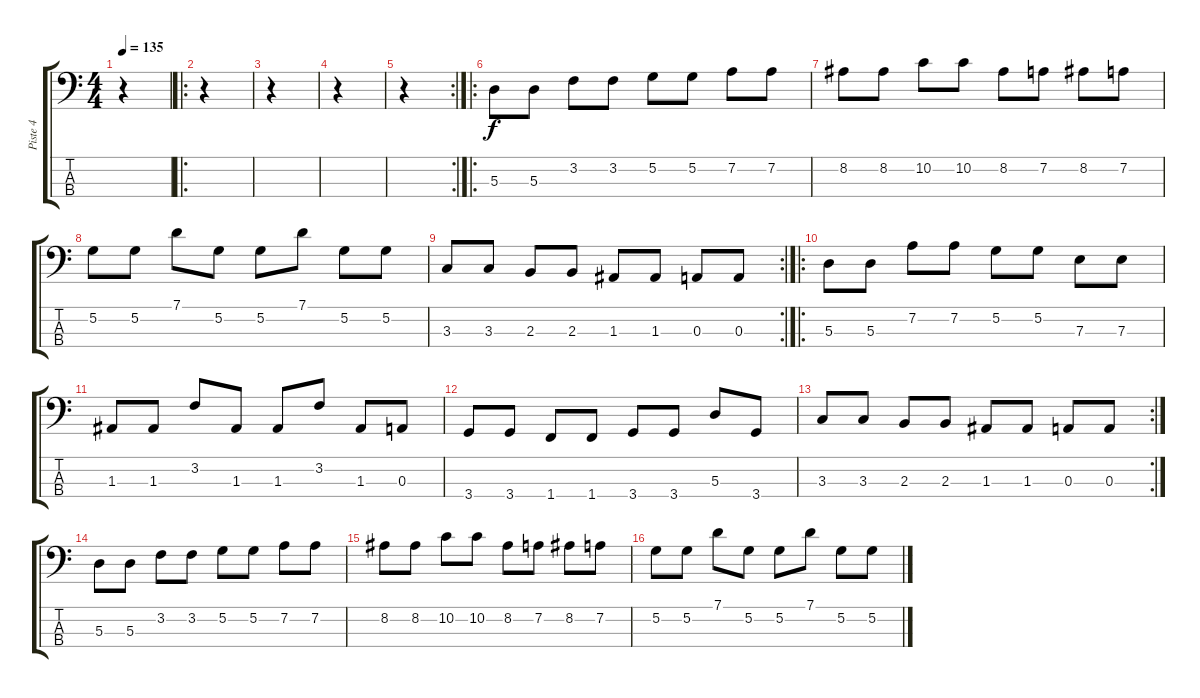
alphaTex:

\track ("Piste 4" "Piste 4") {instrument electricbassfinger}
\staff {score tabs}
\tuning (G2 D2 A1 E1) {hide}
\ts (4 4)
\tempo 135
\clef f4
\ks c
r.4{dy f instrument electricbassfinger} |
\ro
r.4 |
r.4 |
r.4 |
\rc 2
r.4 |
\ro
5.3.8 5.3.8 3.2.8 3.2.8 5.2.8 5.2.8 7.2.8 7.2.8 |
8.2.8 8.2.8 10.2.8 10.2.8 8.2.8 7.2.8 8.2.8 7.2.8 |
5.2.8 5.2.8 7.1.8 5.2.8 5.2.8 7.1.8 5.2.8 5.2.8 |
\rc 2
3.3.8 3.3.8 2.3.8 2.3.8 1.3.8 1.3.8 0.3.8 0.3.8 |
\ro
5.3.8 5.3.8 7.2.8 7.2.8 5.2.8 5.2.8 7.3.8 7.3.8 |
1.3.8 1.3.8 3.2.8 1.3.8 1.3.8 3.2.8 1.3.8 0.3.8 |
3.4.8 3.4.8 1.4.8 1.4.8 3.4.8 3.4.8 5.3.8 3.4.8 |
\rc 2
3.3.8 3.3.8 2.3.8 2.3.8 1.3.8 1.3.8 0.3.8 0.3.8 |
5.3.8 5.3.8 3.2.8 3.2.8 5.2.8 5.2.8 7.2.8 7.2.8 |
8.2.8 8.2.8 10.2.8 10.2.8 8.2.8 7.2.8 8.2.8 7.2.8 |
5.2.8 5.2.8 7.1.8 5.2.8 5.2.8 7.1.8 5.2.8 5.2.8
